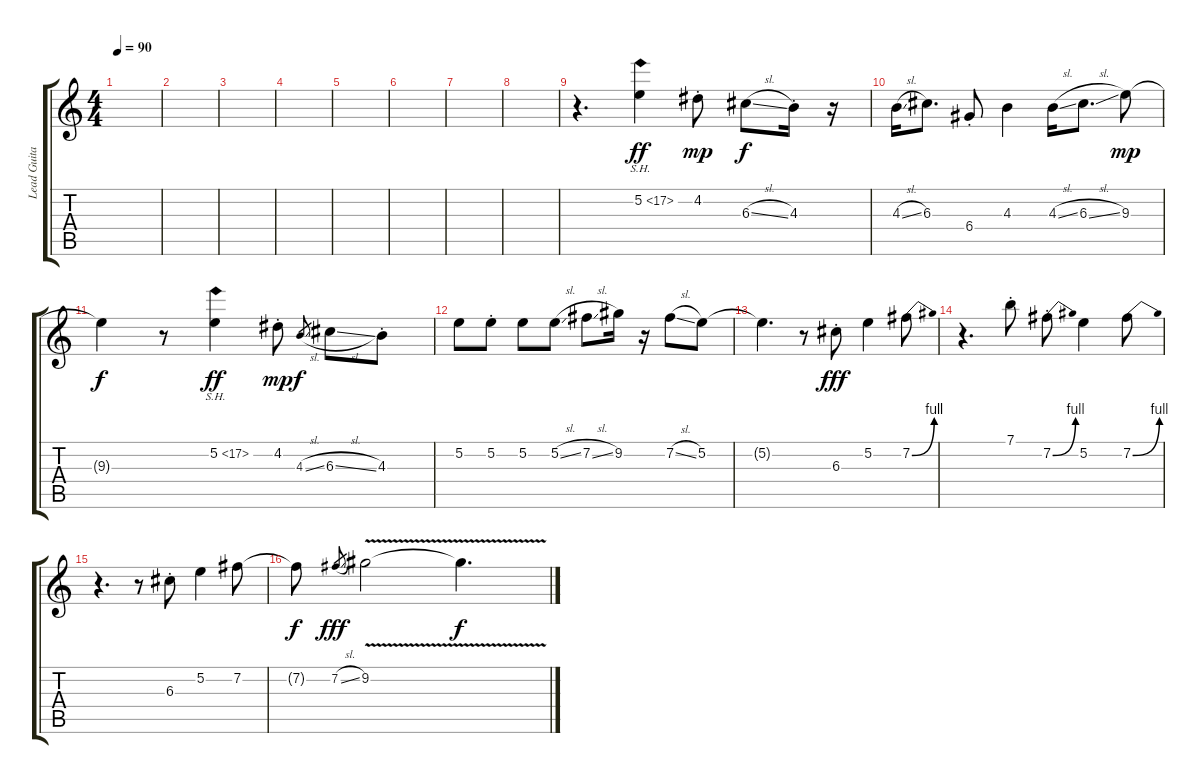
\track ("Lead Guitar II" "Lead Guita") {instrument overdrivenguitar}
\staff {score tabs}
\tuning (E4 B3 G3 D3 A2 E2) {hide}
\ts (4 4)
\tempo 90
\clef g2
\ks c
|
|
|
|
|
|
|
|
r.4{d volume 8} 5.2{sh 12}.4{dy ff} 4.2{st}.8{dy mp} 6.3{sl}.8{dy f} 4.3{st}.16 r.16 |
4.3{sl}.16 6.3.8{d} 6.4{st}.8 4.3.4 4.3{sl}.16 6.3{sl}.8{d} 9.3.8{dy mp} |
9.3{t}.4{dy f volume 8} r.8 5.2{sh 12}.4{dy ff} 4.2{st}.8{dy mp} 4.3{sl}.8{gr dy f} 6.3{sl}.8 4.3{st}.8 |
5.2.8 5.2{st}.8 5.2.8 5.2{sl}.8 7.2{sl}.8 9.2.16 r.16 7.2{sl}.8 5.2.8 |
5.2{t}.4{d volume 8} r.8 6.3{st}.8{dy fff} 5.2.4 7.2{be (bend 0 0 60 4)}.8 |
r.4{d} 7.1{st}.8 7.2{be (bend 0 0 60 4) st}.8 5.2.4 7.2{be (bend 0 0 60 4)}.8 |
r.4{d volume 8} r.8 6.3{st}.8 5.2.4 7.2.8 |
7.2{t}.8{dy f} 7.2{sl}.8{gr dy fff} 9.2{v}.2 9.2{t}.4{d dy f}
